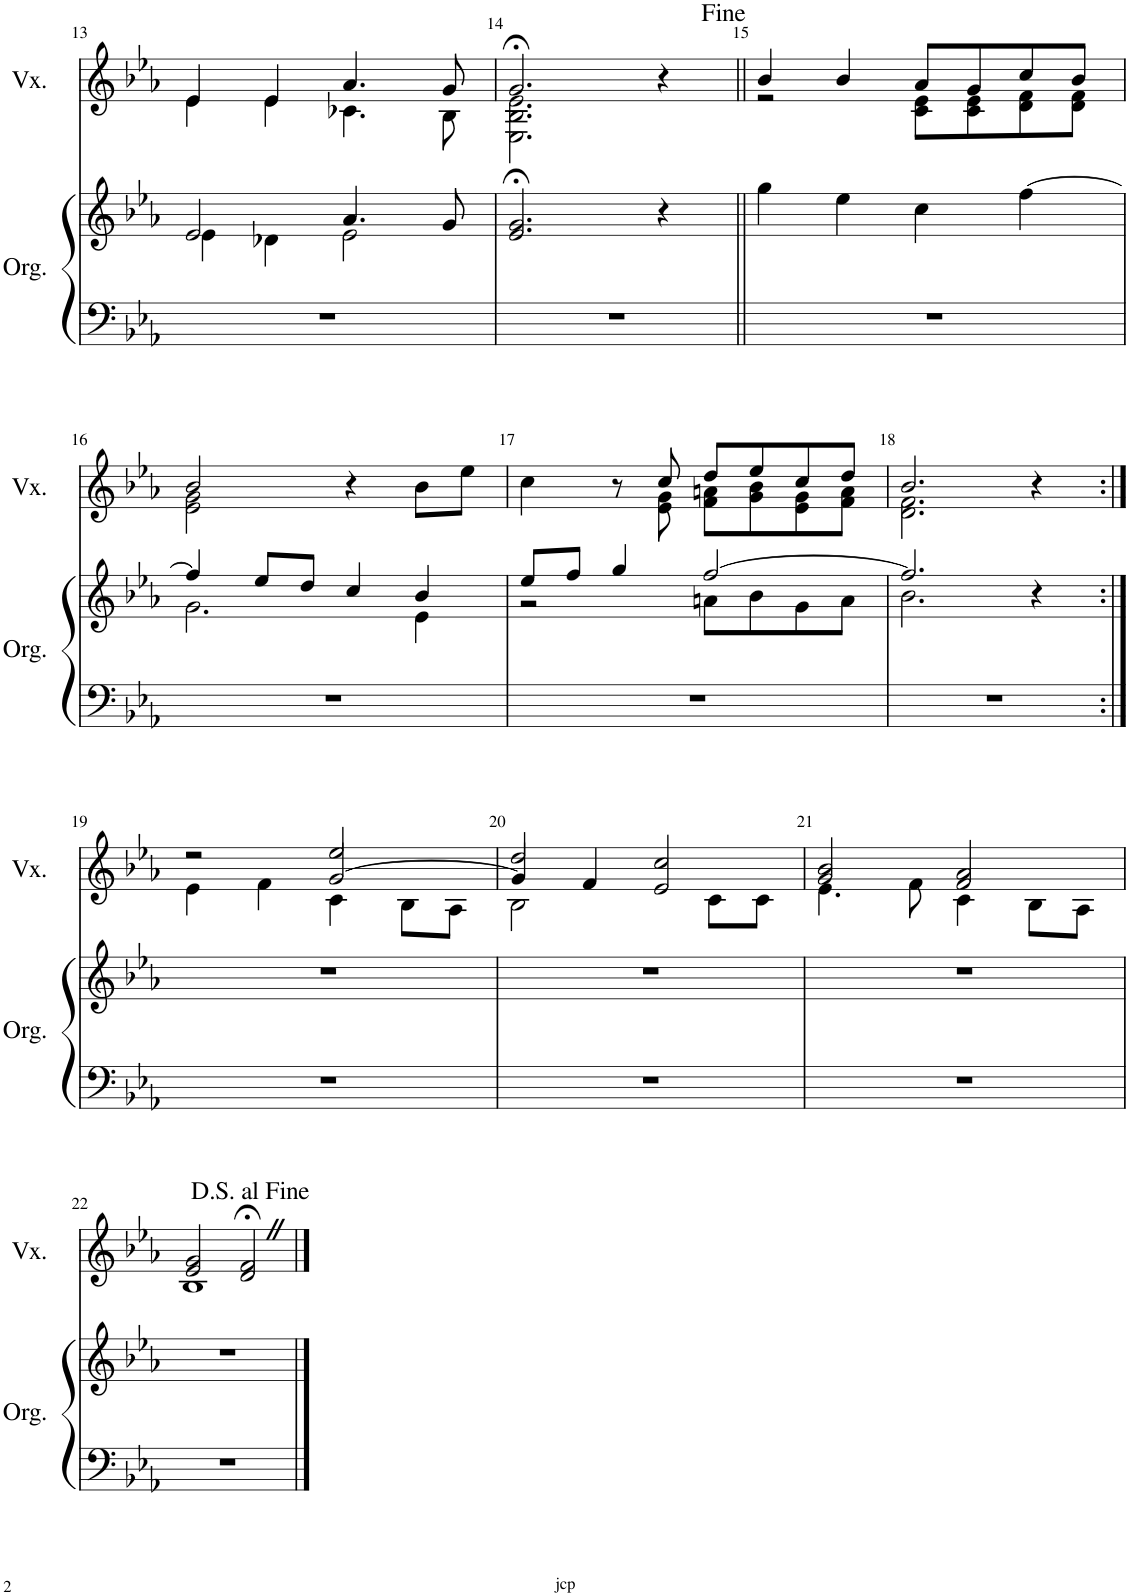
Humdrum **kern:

**kern	**kern	**kern
*part2	*part2	*part1
*staff3	*staff2	*staff1
*I"Orgue	*	*I"Voix
*I'Org.	*	*I'Vx.
!!LO:PB:g=z
*clefF4	*clefG2	*clefG2
*k[b-e-a-]	*k[b-e-a-]	*k[b-e-a-]
*M4/4	*M4/4	*M4/4
*met(c)	*met(c)	*met(c)
=13	=13	=13
*	*^	*^
1r	2e-/	4e-\	4e-/	4e-\
.	.	4d-X\	4e-/	4e-\
.	4.a-/	2e-\	4.a-/	4.c-X\
.	8g/	.	8g/	8B-\
*	*v	*v	*	*
=14	=14	=14	=14
*	*	*	*^
1r	2.e-/;< 2.g/;<	2.g;</	2.B-\ 2.e-\	2.E-\
.	4r	4r	4ryy	4ryy
*	*	*	*v	*v
=15||	=15||	=15||	=15||
1r	4gg\	4b-/	2r
.	4ee-\	4b-/	.
.	4cc\	8a-/L	8c\ 8e-\L
.	.	8g/	8c\ 8e-\
.	[4ff\	8cc/	8d\ 8f\
.	.	8b-/J	8d\ 8f\J
!!LO:LB:g=z	!!
=16	=16	=16	=16
*	*^	*	*
1r	4ff/]	2.g\	2b-/	2e-\ 2g\
.	8ee-/L	.	.	.
.	8dd/J	.	.	.
.	4cc/	.	4r	2ryy
.	4b-/	4e-\	8b-\L	.
.	.	.	8ee-\J	.
=17	=17	=17	=17	=17
1r	8ee-/L	2r	4cc\	4.ryy
.	8ff/J	.	.	.
.	4gg/	.	8r	.
.	.	.	8cc/	8e-\ 8g\
.	[2ff/	8an\L	8dd/L	8f\ 8an\L
.	.	8b-\	8ee-/	8g\ 8b-\
.	.	8g\	8cc/	8e-\ 8g\
.	.	8a\J	8dd/J	8f\ 8a\J
=18	=18	=18	=18	=18
1r	2.ff/]	2.b-\	2.b-/	2.d\ 2.f\
.	4r	4ryy	4r	4ryy
*	*v	*v	*	*
!!LO:LB:g=z
=19:|!	=19:|!	=19:|!	=19:|!
*	*	*	*^
1r	1r	2r	4e-\	2ryy
.	.	.	4f\	.
.	.	2ee-/	4c\	[2g/
.	.	.	8B-\L	.
.	.	.	8A-\J	.
=20	=20	=20	=20	=20
1r	1r	2dd/	2B-\	4g/]
.	.	.	.	4f/
.	.	2e-/ 2cc/	4ryy	2ryy
.	.	.	8c\L	.
.	.	.	8c\J	.
*	*	*	*v	*v
=21	=21	=21	=21
1r	1r	2g/ 2b-/	4.e-\
.	.	.	8f\
.	.	2f/ 2a-/	4c\
.	.	.	8B-\L
.	.	.	8A-\J
!!LO:LB:g=z	!!
=22	=22	=22	=22
1r	1r	2e-/ 2g/	1B-
.	.	2d/;<Z 2f/;<Z	.
*	*	*v	*v
==	==	==
*-	*-	*-
